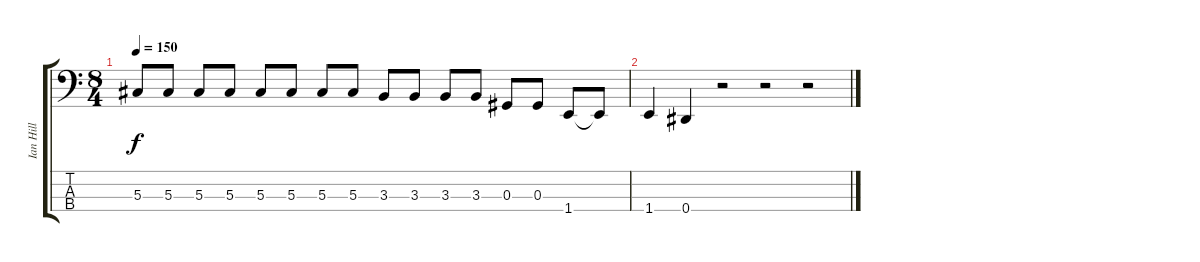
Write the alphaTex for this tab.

\track ("Ian Hill" "Ian Hill") {instrument electricbasspick}
\staff {score tabs}
\tuning (Gb2 Db2 Ab1 Eb1) {hide}
\ts (8 4)
\tempo 150
\clef f4
\ks c
5.3.8{dy f} 5.3.8 5.3.8 5.3.8 5.3.8 5.3.8 5.3.8 5.3.8 3.3.8 3.3.8 3.3.8 3.3.8 0.3.8 0.3.8 1.4.8 1.4{t}.8 |
1.4.4 0.4.4 r.2 r.2 r.2
